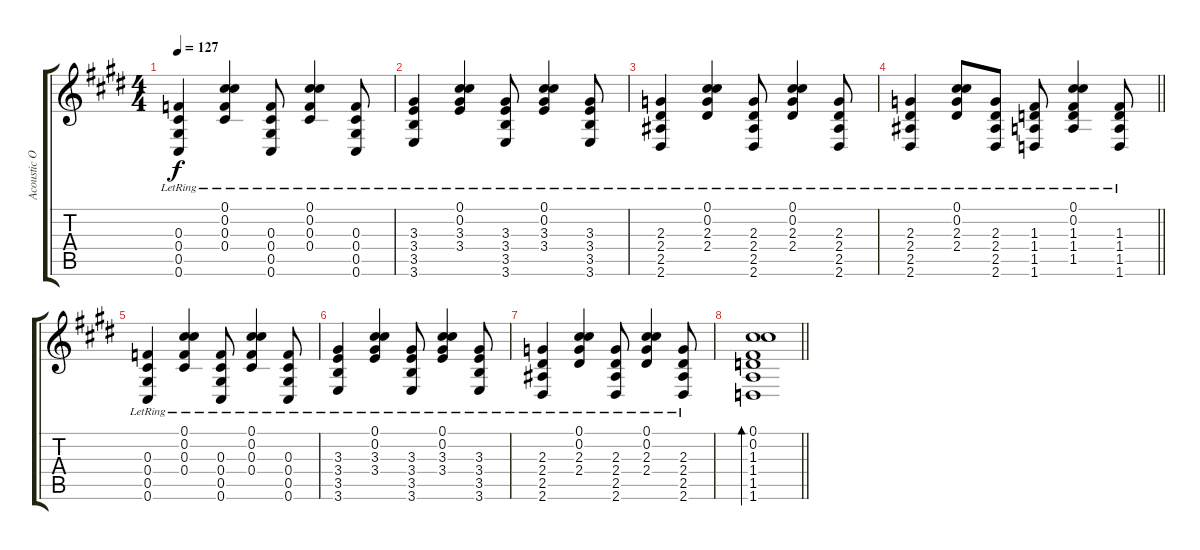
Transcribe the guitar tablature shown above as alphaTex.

\track ("Acoustic Open C#" "Acoustic O") {instrument acousticguitarsteel}
\staff {score tabs}
\tuning (Db4 Db4 F3 Db3 Ab2 Db2) {hide}
\ts (4 4)
\tempo 127
\clef g2
\ks e
(0.3{lr} 0.4{lr} 0.5{lr} 0.6{lr}).4{dy f} (0.1{lr} 0.2{lr} 0.3{lr} 0.4{lr}).4 (0.3{lr} 0.4{lr} 0.5{lr} 0.6{lr}).8 (0.1{lr} 0.2{lr} 0.3{lr} 0.4{lr}).4 (0.3{lr} 0.4{lr} 0.5{lr} 0.6{lr}).8 |
(3.3{lr} 3.4{lr} 3.5{lr} 3.6{lr}).4 (0.1{lr} 0.2{lr} 3.3{lr} 3.4{lr}).4 (3.3{lr} 3.4{lr} 3.5{lr} 3.6{lr}).8 (0.1{lr} 0.2{lr} 3.3{lr} 3.4{lr}).4 (3.3{lr} 3.4{lr} 3.5{lr} 3.6{lr}).8 |
(2.3{lr} 2.4{lr} 2.5{lr} 2.6{lr}).4 (0.1{lr} 0.2{lr} 2.3{lr} 2.4{lr}).4 (2.3{lr} 2.4{lr} 2.5{lr} 2.6{lr}).8 (0.1{lr} 0.2{lr} 2.3{lr} 2.4{lr}).4 (2.3{lr} 2.4{lr} 2.5{lr} 2.6{lr}).8 |
\barLineRight lightlight
(2.3{lr} 2.4{lr} 2.5{lr} 2.6{lr}).4 (0.1{lr} 0.2{lr} 2.3{lr} 2.4{lr}).8 (2.3{lr} 2.4{lr} 2.5{lr} 2.6{lr}).8 (1.3{lr} 1.4{lr} 1.5{lr} 1.6{lr}).8 (0.1{lr} 0.2{lr} 1.3{lr} 1.4{lr} 1.5{lr}).4 (1.3{lr} 1.4{lr} 1.5{lr} 1.6{lr}).8 |
(0.3{lr} 0.4{lr} 0.5{lr} 0.6{lr}).4 (0.1{lr} 0.2{lr} 0.3{lr} 0.4{lr}).4 (0.3{lr} 0.4{lr} 0.5{lr} 0.6{lr}).8 (0.1{lr} 0.2{lr} 0.3{lr} 0.4{lr}).4 (0.3{lr} 0.4{lr} 0.5{lr} 0.6{lr}).8 |
(3.3{lr} 3.4{lr} 3.5{lr} 3.6{lr}).4 (0.1{lr} 0.2{lr} 3.3{lr} 3.4{lr}).4 (3.3{lr} 3.4{lr} 3.5{lr} 3.6{lr}).8 (0.1{lr} 0.2{lr} 3.3{lr} 3.4{lr}).4 (3.3{lr} 3.4{lr} 3.5{lr} 3.6{lr}).8 |
(2.3{lr} 2.4{lr} 2.5{lr} 2.6{lr}).4 (0.1{lr} 0.2{lr} 2.3{lr} 2.4{lr}).4 (2.3{lr} 2.4{lr} 2.5{lr} 2.6{lr}).8 (0.1{lr} 0.2{lr} 2.3{lr} 2.4{lr}).4 (2.3{lr} 2.4{lr} 2.5{lr} 2.6{lr}).8 |
\barLineRight lightlight
(0.1 0.2 1.3 1.4 1.5 1.6).1{bd 240}
